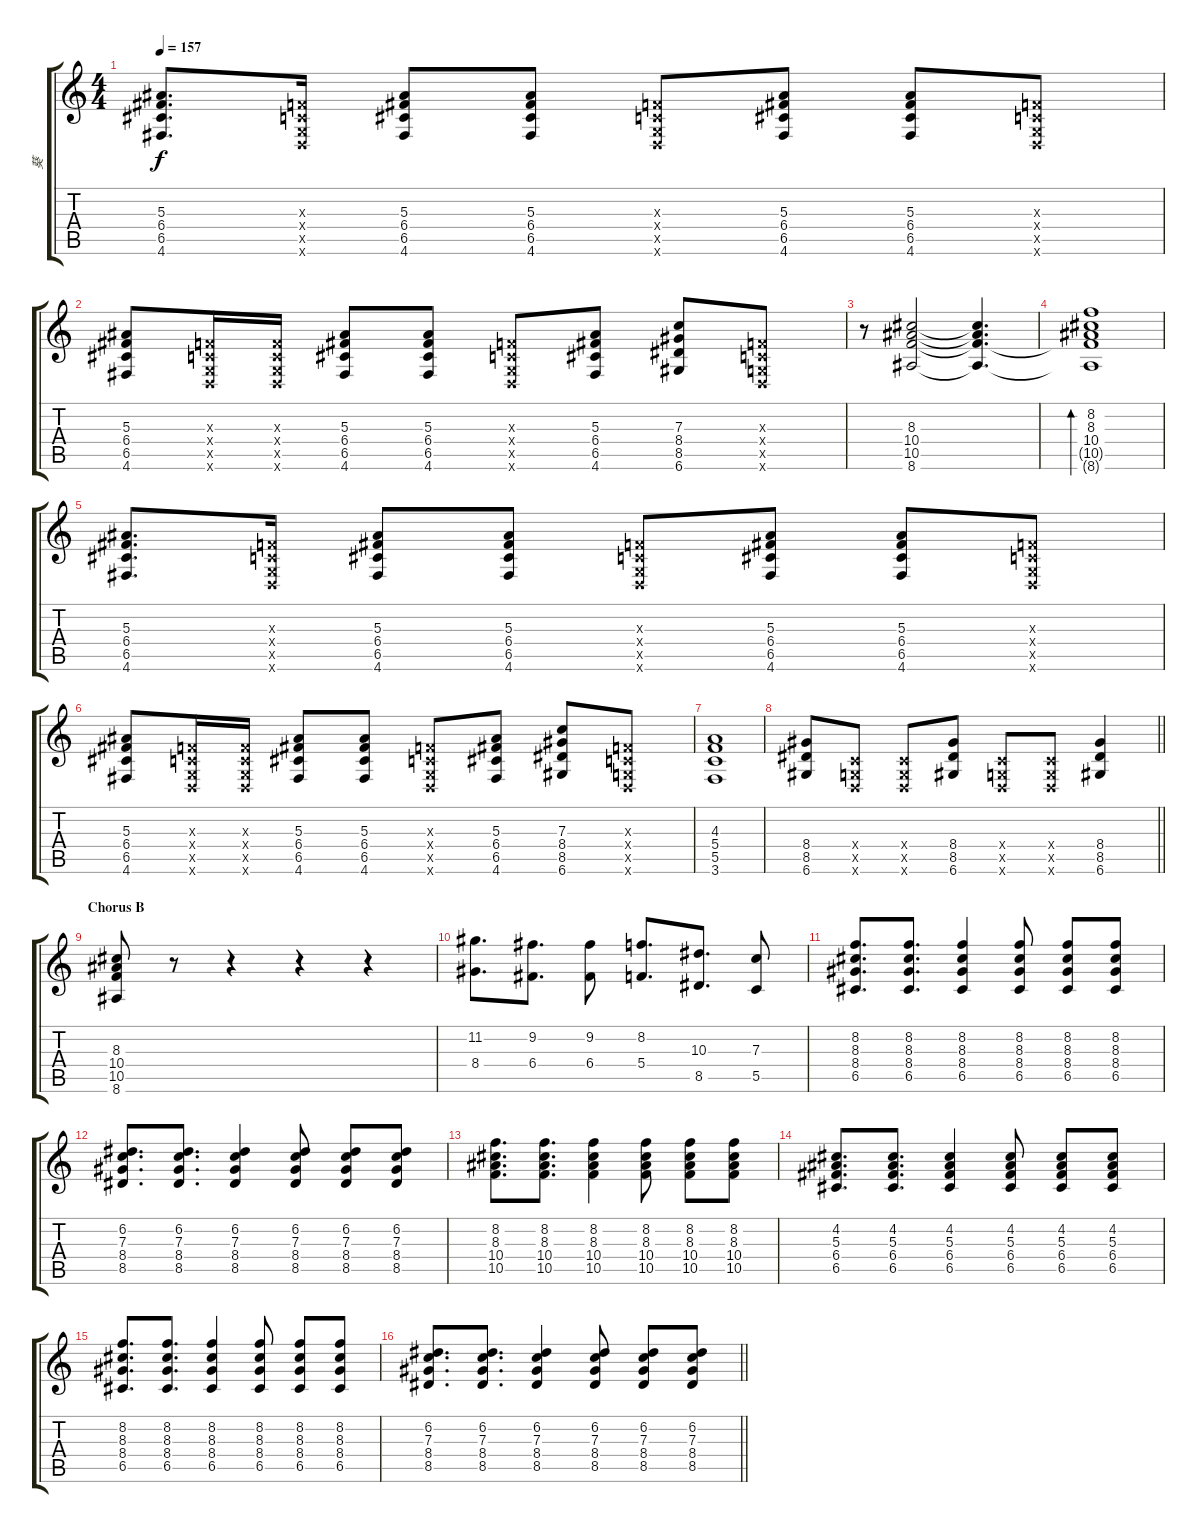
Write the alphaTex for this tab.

\track ("葵" "葵") {instrument overdrivenguitar}
\staff {score tabs}
\tuning (D4 A3 F3 C3 G2 D2) {hide}
\ts (4 4)
\section ("" "")
\tempo 157
\clef g2
\ks c
(5.3 6.4 6.5 4.6).8{d dy f} (0.3{x} 0.4{x} 0.5{x} 0.6{x}).16 (5.3 6.4 6.5 4.6).8 (5.3 6.4 6.5 4.6).8 (0.3{x} 0.4{x} 0.5{x} 0.6{x}).8 (5.3 6.4 6.5 4.6).8 (5.3 6.4 6.5 4.6).8 (0.3{x} 0.4{x} 0.5{x} 0.6{x}).8 |
(5.3 6.4 6.5 4.6).8 (0.3{x} 0.4{x} 0.5{x} 0.6{x}).16 (0.3{x} 0.4{x} 0.5{x} 0.6{x}).16 (5.3 6.4 6.5 4.6).8 (5.3 6.4 6.5 4.6).8 (0.3{x} 0.4{x} 0.5{x} 0.6{x}).8 (5.3 6.4 6.5 4.6).8 (7.3 8.4 8.5 6.6).8 (0.3{x} 0.4{x} 0.5{x} 0.6{x}).8 |
r.8 (8.3 10.4 10.5 8.6).2 (8.3{t} 10.4{t} 10.5{t} 8.6{t}).4{d} |
(8.2 8.3 10.4 10.5{t} 8.6{t}).1{bd 240} |
(5.3 6.4 6.5 4.6).8{d} (0.3{x} 0.4{x} 0.5{x} 0.6{x}).16 (5.3 6.4 6.5 4.6).8 (5.3 6.4 6.5 4.6).8 (0.3{x} 0.4{x} 0.5{x} 0.6{x}).8 (5.3 6.4 6.5 4.6).8 (5.3 6.4 6.5 4.6).8 (0.3{x} 0.4{x} 0.5{x} 0.6{x}).8 |
(5.3 6.4 6.5 4.6).8 (0.3{x} 0.4{x} 0.5{x} 0.6{x}).16 (0.3{x} 0.4{x} 0.5{x} 0.6{x}).16 (5.3 6.4 6.5 4.6).8 (5.3 6.4 6.5 4.6).8 (0.3{x} 0.4{x} 0.5{x} 0.6{x}).8 (5.3 6.4 6.5 4.6).8 (7.3 8.4 8.5 6.6).8 (0.3{x} 0.4{x} 0.5{x} 0.6{x}).8 |
(4.3 5.4 5.5 3.6).1 |
\barLineRight lightlight
(8.4 8.5 6.6).8 (0.4{x} 0.5{x} 0.6{x}).8 (0.4{x} 0.5{x} 0.6{x}).8 (8.4 8.5 6.6).8 (0.4{x} 0.5{x} 0.6{x}).8 (0.4{x} 0.5{x} 0.6{x}).8 (8.4 8.5 6.6).4 |
\section ("" "Chorus B")
(8.3 10.4 10.5 8.6).8 r.8 r.4 r.4 r.4 |
(11.2 8.4).8{d} (9.2 6.4).8{d} (9.2 6.4).8 (8.2 5.4).8{d} (10.3 8.5).8{d} (7.3 5.5).8 |
(8.2 8.3 8.4 6.5).8{d} (8.2 8.3 8.4 6.5).8{d} (8.2 8.3 8.4 6.5).4 (8.2 8.3 8.4 6.5).8 (8.2 8.3 8.4 6.5).8 (8.2 8.3 8.4 6.5).8 |
(6.2 7.3 8.4 8.5).8{d} (6.2 7.3 8.4 8.5).8{d} (6.2 7.3 8.4 8.5).4 (6.2 7.3 8.4 8.5).8 (6.2 7.3 8.4 8.5).8 (6.2 7.3 8.4 8.5).8 |
(8.2 8.3 10.4 10.5).8{d} (8.2 8.3 10.4 10.5).8{d} (8.2 8.3 10.4 10.5).4 (8.2 8.3 10.4 10.5).8 (8.2 8.3 10.4 10.5).8 (8.2 8.3 10.4 10.5).8 |
(4.2 5.3 6.4 6.5).8{d} (4.2 5.3 6.4 6.5).8{d} (4.2 5.3 6.4 6.5).4 (4.2 5.3 6.4 6.5).8 (4.2 5.3 6.4 6.5).8 (4.2 5.3 6.4 6.5).8 |
(8.2 8.3 8.4 6.5).8{d} (8.2 8.3 8.4 6.5).8{d} (8.2 8.3 8.4 6.5).4 (8.2 8.3 8.4 6.5).8 (8.2 8.3 8.4 6.5).8 (8.2 8.3 8.4 6.5).8 |
\barLineRight lightlight
(6.2 7.3 8.4 8.5).8{d} (6.2 7.3 8.4 8.5).8{d} (6.2 7.3 8.4 8.5).4 (6.2 7.3 8.4 8.5).8 (6.2 7.3 8.4 8.5).8 (6.2 7.3 8.4 8.5).8
